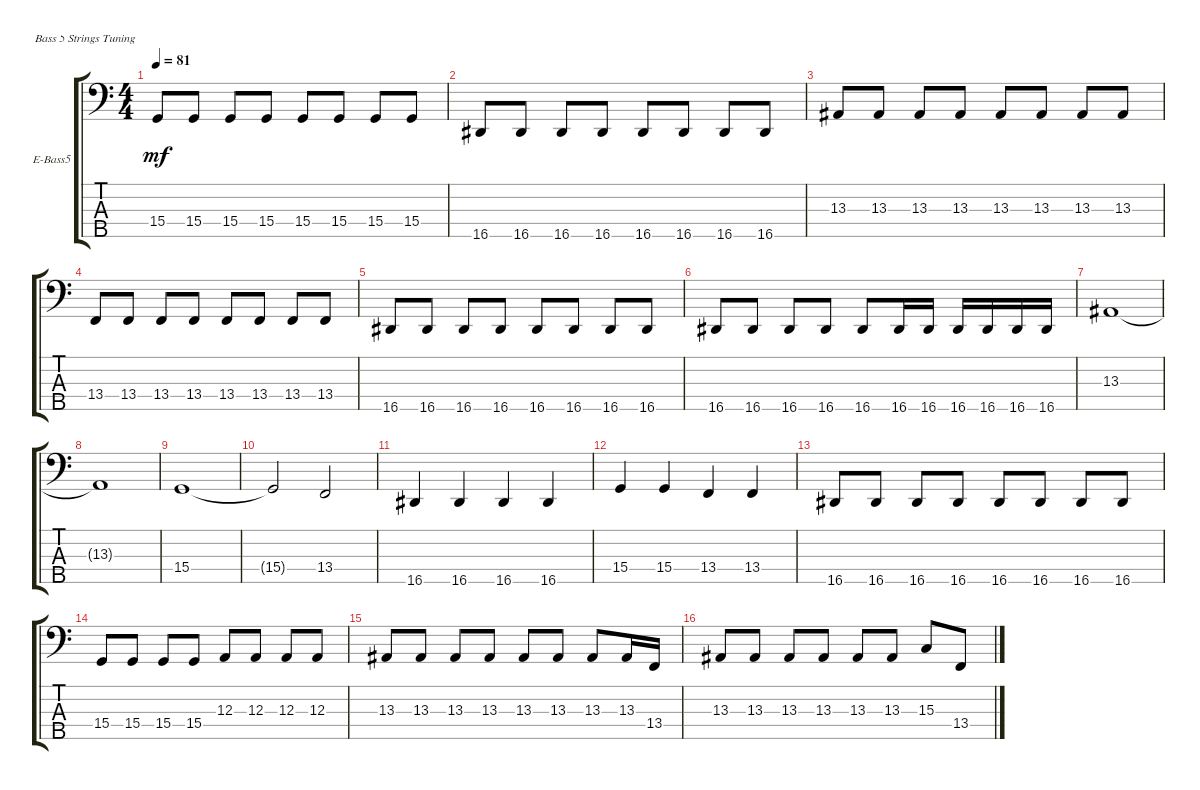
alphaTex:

\bracketExtendMode groupsimilarinstruments
\firstSystemTrackNameOrientation horizontal
\otherSystemsTrackNameOrientation horizontal
\track ("Sting 5 Bass" "E-Bass5") {instrument electricbassfinger}
\staff {score tabs}
\tuning (G2 D2 A1 E1 B0)
\displaytranspose 0
\ts (4 4)
\tempo 81
\clef f4
\scale
0.333333
\ks c
15.4.8{dy mf} 15.4.8 15.4.8 15.4.8 15.4.8 15.4.8 15.4.8 15.4.8 |
\scale
0.333333 16.5.8 16.5.8 16.5.8 16.5.8 16.5.8 16.5.8 16.5.8 16.5.8 |
\scale
0.333333 13.3.8 13.3.8 13.3.8 13.3.8 13.3.8 13.3.8 13.3.8 13.3.8 |
\scale
0.333333 13.4.8 13.4.8 13.4.8 13.4.8 13.4.8 13.4.8 13.4.8 13.4.8 |
\scale
0.333333 16.5.8 16.5.8 16.5.8 16.5.8 16.5.8 16.5.8 16.5.8 16.5.8 |
\scale
0.333333 16.5.8 16.5.8 16.5.8 16.5.8 16.5.8 16.5.16 16.5.16 16.5.16 16.5.16 16.5.16 16.5.16 |
\scale
0.333333 13.3.1 |
\scale
0.333333 13.3{t}.1 |
\scale
0.333333 15.4.1 |
\scale
0.333333 15.4{t}.2 13.4.2 |
\scale
0.333333 16.5.4 16.5.4 16.5.4 16.5.4 |
\scale
0.333333 15.4.4 15.4.4 13.4.4 13.4.4 |
\scale
0.333333 16.5.8 16.5.8 16.5.8 16.5.8 16.5.8 16.5.8 16.5.8 16.5.8 |
\scale
0.333333 15.4.8 15.4.8 15.4.8 15.4.8 12.3.8 12.3.8 12.3.8 12.3.8 |
\scale
0.333333 13.3.8 13.3.8 13.3.8 13.3.8 13.3.8 13.3.8 13.3.8 13.3.16 13.4.16 |
\scale
0.333333 13.3.8 13.3.8 13.3.8 13.3.8 13.3.8 13.3.8 15.3.8 13.4.8
